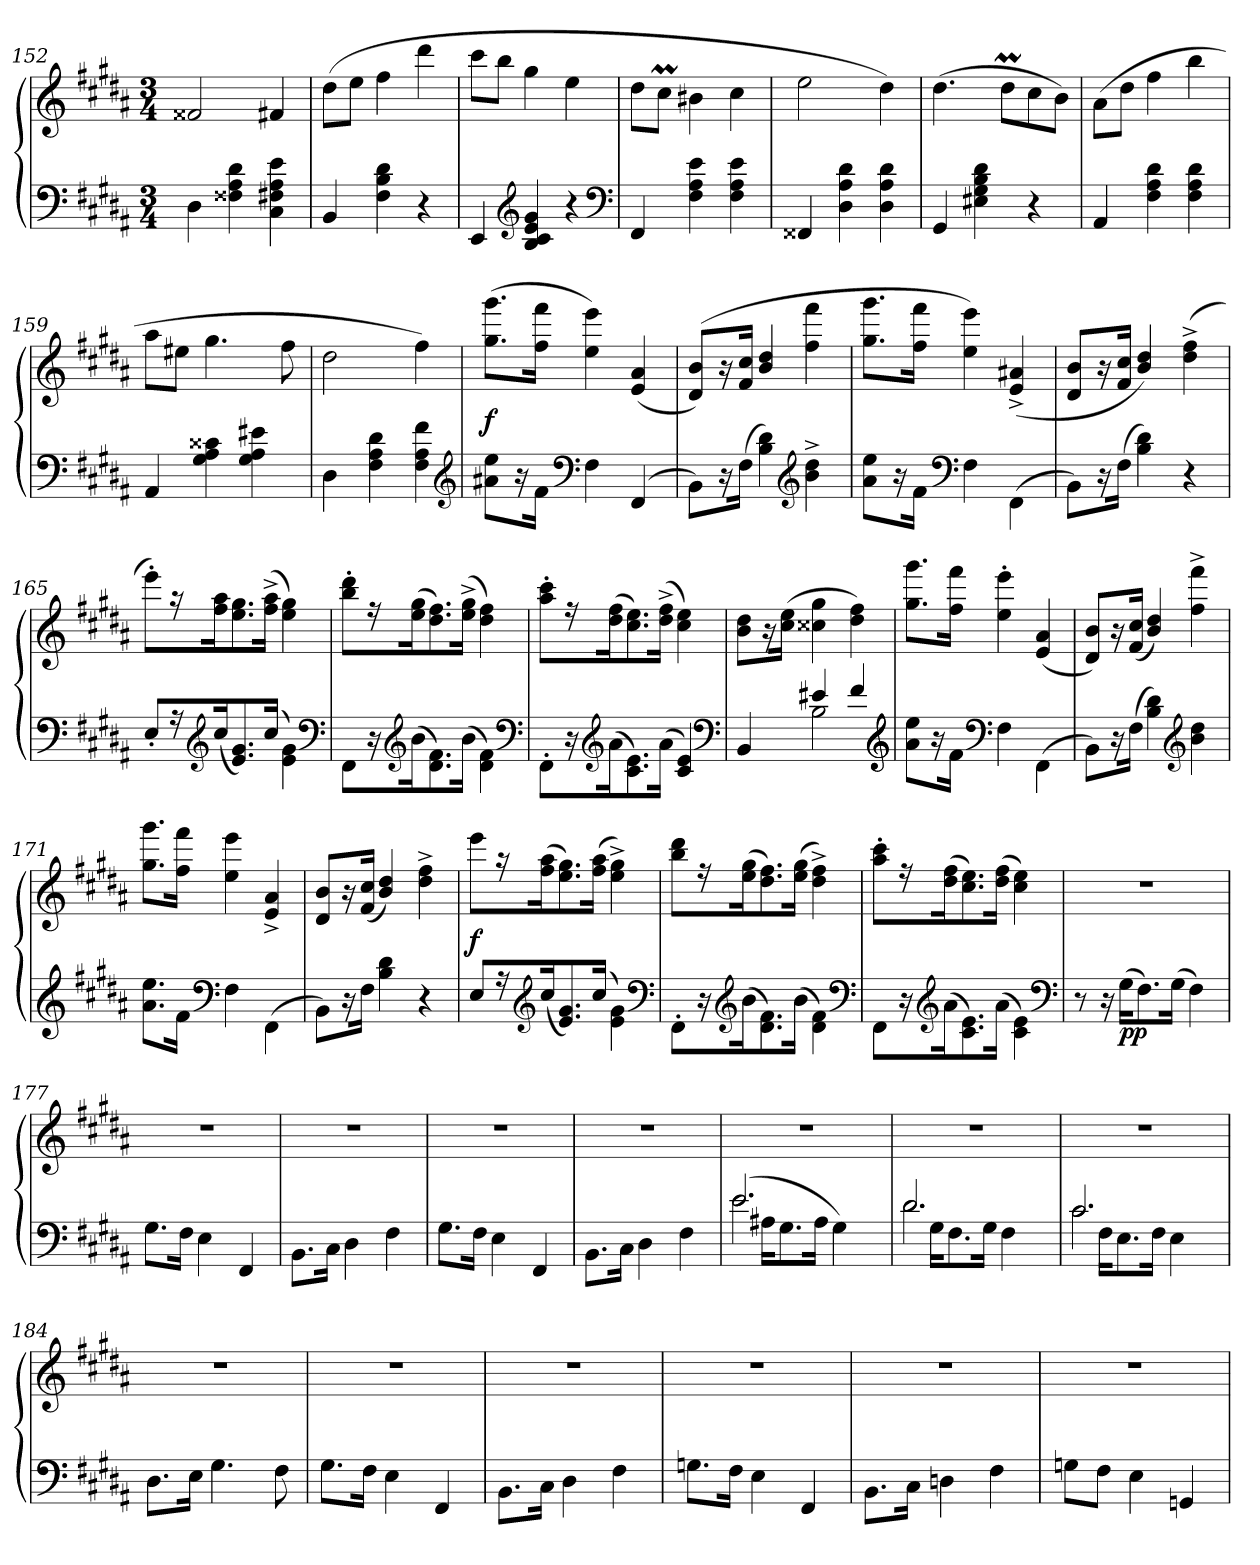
**kern	**kern	**dynam
*part1	*part1	*part1
*staff2	*staff1	*staff1/2
*clefF4	*clefG2	*
*k[f#c#g#d#a#]	*k[f#c#g#d#a#]	*
*M3/4	*M3/4	*
=152	=152	=152
4D#	2f##X	.
4d# 4A# 4F##X	.	.
4e 4A# 4F#X 4C#	4f#X	.
=153	=153	=153
4BB	(8dd#L	.
.	8eeJ	.
4d# 4B 4F#	4ff#	.
4r	4ddd#	.
=154	=154	=154
4EE	8ccc#L	.
.	8bbJ	.
*clefG2	*	*
4g# 4e 4c# 4B	4gg#	.
4r	4ee	.
*clefF4	*	*
=155	=155	=155
4FF#	8dd#L	.
.	8cc#MJ	.
4e 4A# 4F#	4b#X	.
4e 4A# 4F#	4cc#	.
=156	=156	=156
4FF##X	2ee	.
4d# 4A# 4D#	.	.
4d# 4A# 4D#	4dd#)	.
=157	=157	=157
4GG#	(4.dd#	.
4d# 4B 4G# 4E#X	.	.
.	8dd#mL	.
4r	8cc#	.
.	8bJ)	.
=158	=158	=158
4AA#	(8a#L	.
.	8dd#J	.
4d# 4A# 4F#	4ff#	.
4d# 4A# 4F#	4bb	.
=159	=159	=159
4AA#	8aa#L	.
.	8ee#XJ	.
4c##X 4A# 4G#	4.gg#	.
4e#X 4A# 4G#	.	.
.	8ff#	.
=160	=160	=160
4D#	2dd#	.
4d# 4A# 4F#	.	.
4f# 4A# 4F#	4ff#)	.
*clefG2	*	*
=161	=161	=161
8ee\ 8a#X\L	(8.ggg# 8.gg#L	f
16r	.	.
16f#Jk	16fff# 16ff#Jk	.
*clefF4	*	*
4F#	4eee 4ee)	.
(<4FF#	(<4a# 4e	.
=162	=162	=162
8BBL)	(>8b/ 8d#/L)	.
16r	16r	.
(16F#Jk	16cc# 16f#Jk	.
4d# 4B)	4dd#/ 4b/	.
*clefG2	*	*
4dd#^ 4b^	4fff# 4ff#	.
=163	=163	=163
8ee\ 8a#\L	8.ggg# 8.gg#L	.
16r	.	.
16f#Jk	16fff# 16ff#Jk	.
*clefF4	*	*
4F#	4eee 4ee)	.
(4FF#\	(<4a#X^ 4e^	.
=164	=164	=164
8BBL)	8b/ 8d#/L	.
16r	16r	.
(16F#Jk	16cc# 16f#Jk	.
4d# 4B)	4dd#/ 4b/)	.
4r	(4ff#^ 4dd#^	.
=165	=165	=165
8E'L	8eee'L)	.
16r	16r	.
*clefG2	*	*
(16cc#k	16aa# 16ff#k	.
8.g# 8.e)	8.gg# 8.ee	.
(16cc#Jk	(16aa#^< 16ff#^<Jk	.
4g#\ 4e\)	4gg# 4ee)	.
*clefF4	*	*
=166	=166	=166
8FF#\L	8ddd#' 8bb'L	.
16r	16r	.
*clefG2	*	*
(16bk	(16gg# 16eek	.
8.f# 8.d#)	8.ff# 8.dd#)	.
(16bJk	(16gg#^< 16ee^<Jk	.
4f#\ 4d#\)	4ff# 4dd#)	.
*clefF4	*	*
=167	=167	=167
8FF#'\L	8ccc#' 8aa#'L	.
16r	16r	.
*clefG2	*	*
(16a#k	(16ff# 16dd#k	.
8.e 8.c#)	8.ee 8.cc#)	.
(16a#Jk	(16ff#^< 16dd#^<Jk	.
4e 4c#)	4ee 4cc#)	.
*clefF4	*	*
=168	=168	=168
*^	*	*
4BB	4ryy	8dd# 8bL	.
.	.	16r	.
.	.	(16ee 16cc#Jk	.
4e#X	2B	4gg# 4cc##X	.
4f#	.	4ff# 4dd#)	.
*v	*v	*	*
*clefG2	*	*
=169	=169	=169
8ee\ 8a#\L	8.ggg# 8.gg#L	.
16r	.	.
16f#Jk	16fff# 16ff#Jk	.
*clefF4	*	*
4F#	4eee' 4ee'	.
(4FF#\	(4a# 4e	.
=170	=170	=170
8BBL)	8b/ 8d#/L)	.
16r	16r	.
(16F#Jk	(16cc# 16f#Jk	.
4d# 4B)	4dd#/ 4b/)	.
*clefG2	*	*
4dd# 4b	4fff#^< 4ff#^<	.
=171	=171	=171
8.ee\ 8.a#\L	8.ggg# 8.gg#L	.
16f#Jk	16fff# 16ff#Jk	.
*clefF4	*	*
4F#	4eee 4ee	.
(4FF#\	4a#^ 4e^	.
=172	=172	=172
8BBL)	8b/ 8d#/L	.
16r	16r	.
16F#Jk	(16cc# 16f#Jk	.
4d# 4B	4dd#/ 4b/)	.
4r	4ff#^ 4dd#^	.
=173	=173	=173
8EL	8eeeL	f
16r	16r	.
*clefG2	*	*
(16cc#k	(16aa# 16ff#k	.
8.g# 8.e)	8.gg# 8.ee)	.
(16cc#Jk	(16aa# 16ff#Jk	.
4g#\ 4e\)	4gg#^< 4ee^<)	.
*clefF4	*	*
=174	=174	=174
8FF#'\L	8ddd# 8bbL	.
16r	16r	.
*clefG2	*	*
(16bk	(16gg# 16eek	.
8.f# 8.d#)	8.ff# 8.dd#)	.
(16bJk	(16gg# 16eeJk	.
4f#\ 4d#\)	4ff#^< 4dd#^<)	.
*clefF4	*	*
=175	=175	=175
8FF#\L	8ccc#' 8aa#'L	.
16r	16r	.
*clefG2	*	*
(16a#k	(16ff# 16dd#k	.
8.e 8.c#)	8.ee 8.cc#)	.
(16a#Jk	(16ff# 16dd#Jk	.
4e\ 4c#\)	4ee 4cc#)	.
*clefF4	*	*
=176	=176	=176
8r	2.r	.
16r	.	.
!	!	!LO:DY:b=2
(16G#KL	.	pp
8.F#)	.	.
(16G#Jk	.	.
4F#)	.	.
=177	=177	=177
8.G#L	2.r	.
16F#Jk	.	.
4E	.	.
4FF#	.	.
=178	=178	=178
8.BB\L	2.r	.
16C#Jk	.	.
4D#	.	.
4F#	.	.
=179	=179	=179
8.G#L	2.r	.
16F#Jk	.	.
4E	.	.
4FF#	.	.
=180	=180	=180
8.BB\L	2.r	.
16C#Jk	.	.
4D#	.	.
4F#	.	.
=181	=181	=181
*^	*	*
!	!LO:N:vis=2.	!	!
(2.e	8e	2.r	.
.	16A#XKL	.	.
.	8.G#	.	.
.	16A#Jk	.	.
.	4G#)	.	.
.	16ryy	.	.
=182	=182	=182	=182
!	!LO:N:vis=2.	!	!
2.d#	8d#	2.r	.
.	16G#KL	.	.
.	8.F#	.	.
.	16G#Jk	.	.
.	4F#	.	.
.	16ryy	.	.
=183	=183	=183	=183
!	!LO:N:vis=2.	!	!
2.c#	8c#	2.r	.
.	16F#KL	.	.
.	8.E	.	.
.	16F#Jk	.	.
.	4E	.	.
.	16ryy	.	.
*v	*v	*	*
=184	=184	=184
8.D#L	2.r	.
16EJk	.	.
4.G#	.	.
8F#	.	.
=185	=185	=185
8.G#L	2.r	.
16F#Jk	.	.
4E	.	.
4FF#	.	.
=186	=186	=186
8.BB\L	2.r	.
16C#Jk	.	.
4D#	.	.
4F#	.	.
=187	=187	=187
8.GnL	2.r	.
16F#Jk	.	.
4E	.	.
4FF#	.	.
=188	=188	=188
8.BB\L	2.r	.
16C#Jk	.	.
4Dn	.	.
4F#	.	.
=189	=189	=189
8GnL	2.r	.
8F#J	.	.
4E	.	.
4GGn	.	.
=	=	=
*-	*-	*-
